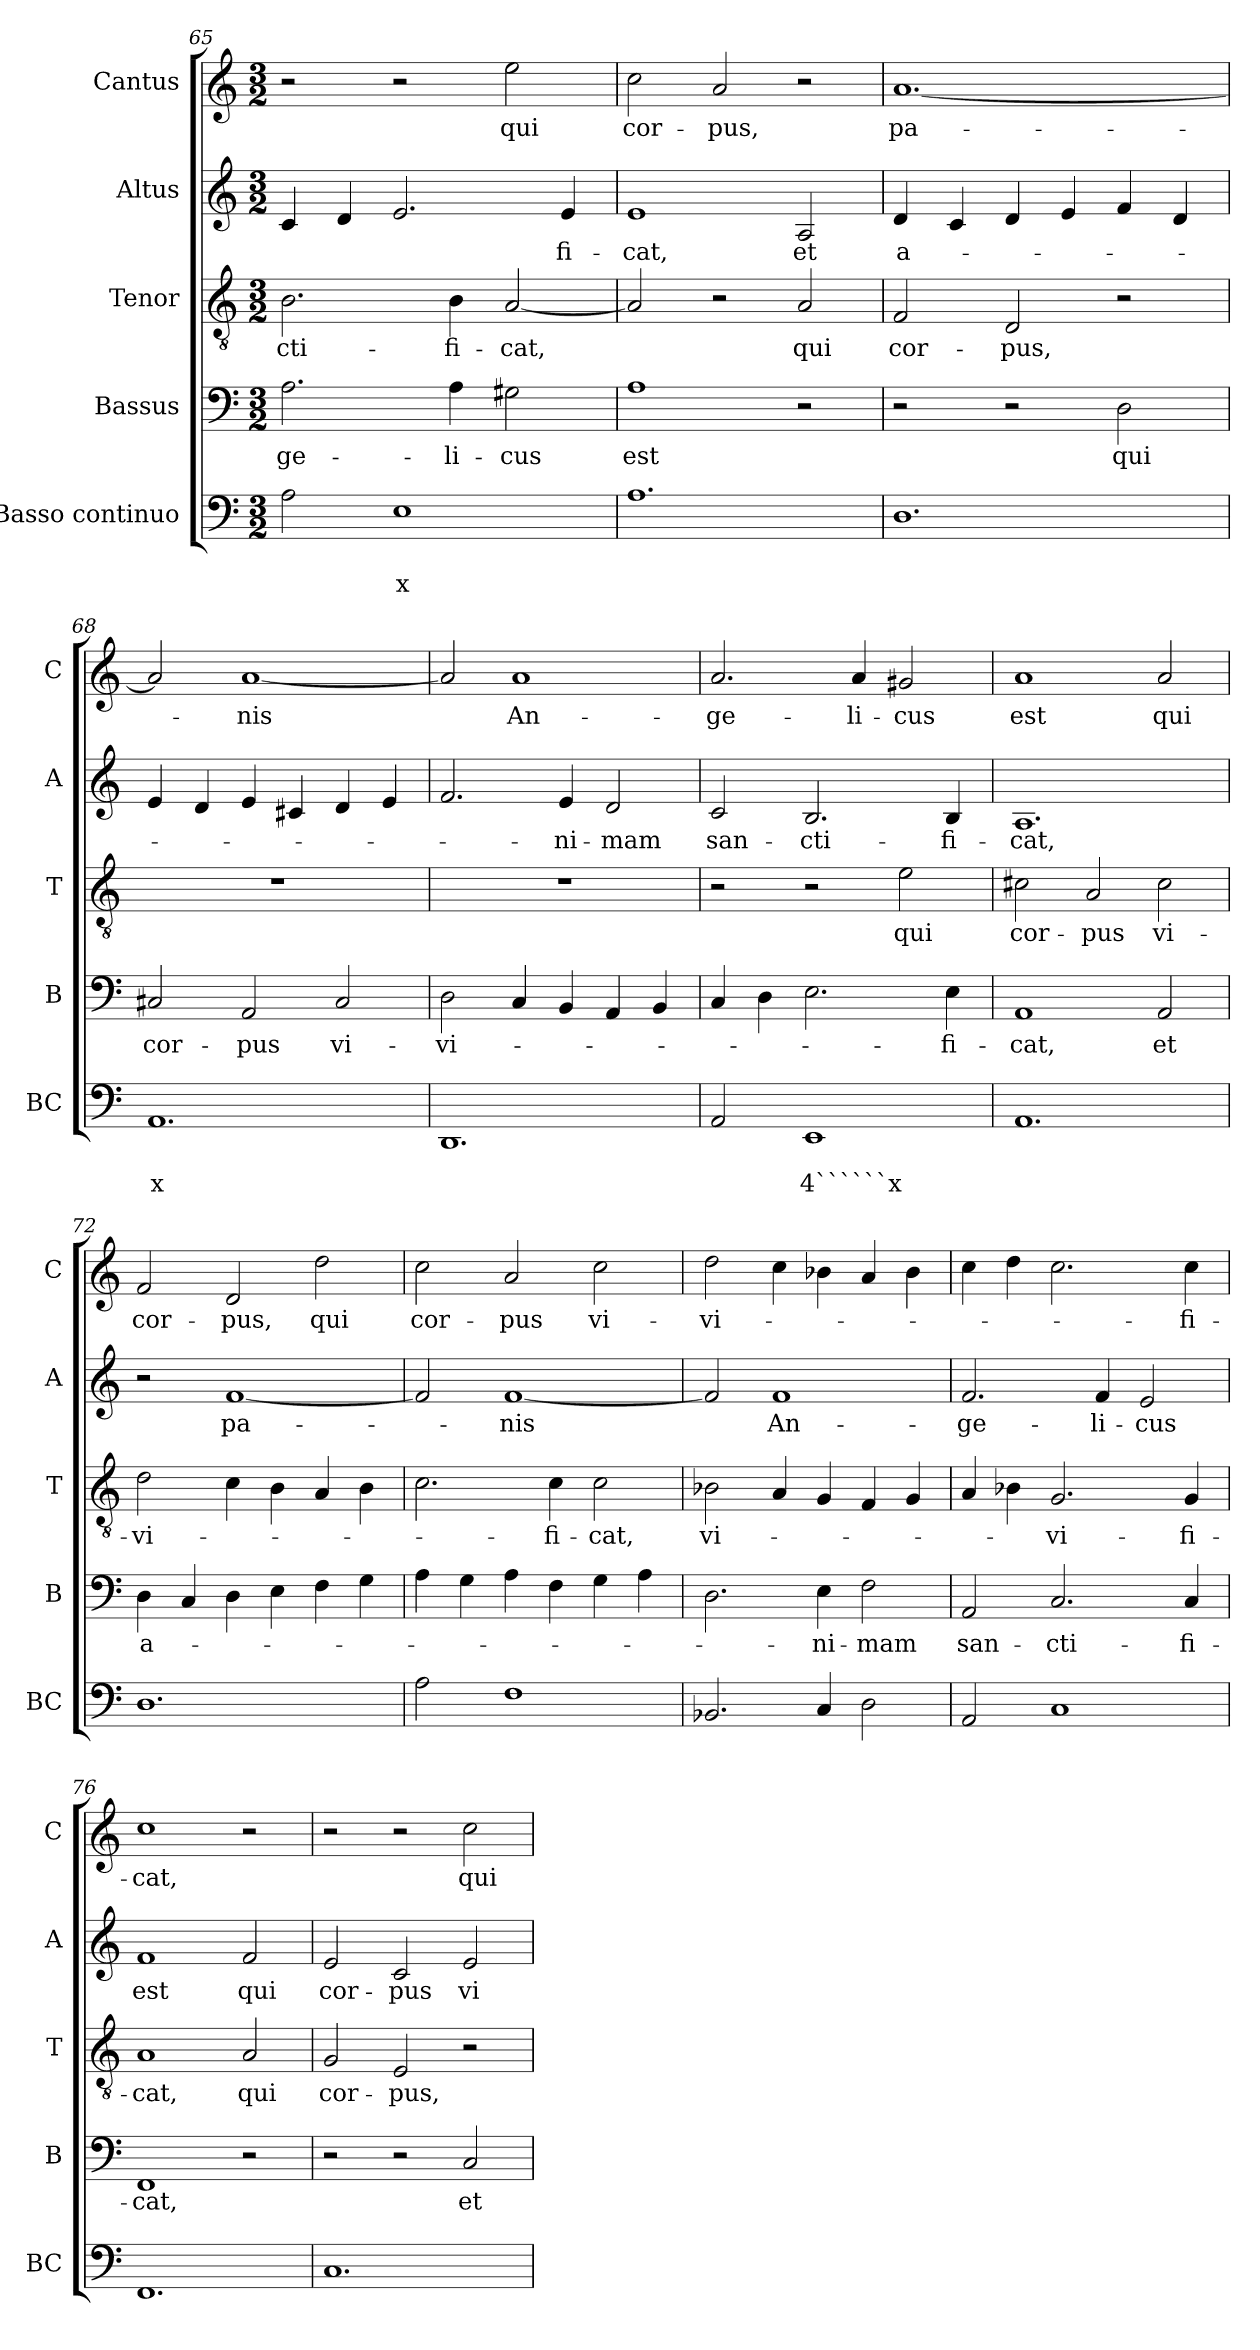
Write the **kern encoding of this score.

**kern	**text	**text	**kern	**text	**kern	**text	**kern	**text	**kern	**text
*part5	*part5	*part5	*part4	*part4	*part3	*part3	*part2	*part2	*part1	*part1
*staff5	*staff5	*staff5	*staff4	*staff4	*staff3	*staff3	*staff2	*staff2	*staff1	*staff1
*I"Basso continuo	*	*	*I"Bassus	*	*I"Tenor	*	*I"Altus	*	*I"Cantus	*
*I'BC	*	*	*I'B	*	*I'T	*	*I'A	*	*I'C	*
*clefF4	*	*	*clefF4	*	*clefGv2	*	*clefG2	*	*clefG2	*
*k[]	*	*	*k[]	*	*k[]	*	*k[]	*	*k[]	*
*C:	*	*	*C:	*	*C:	*	*C:	*	*C:	*
*M3/2	*	*	*M3/2	*	*M3/2	*	*M3/2	*	*M3/2	*
=65	=65	=65	=65	=65	=65	=65	=65	=65	=65	=65
!	!	!	!	!LO:LY:b	!	!LO:LY:b	!	!	!	!
2A\	.	.	2.A\	-ge-	2.B\	-cti-	4c/	.	2r	.
.	.	.	.	.	.	.	4d/	.	.	.
!	!	!LO:LY:b	!	!	!	!	!	!	!	!
1E	.	x	.	.	.	.	2.e/	.	2r	.
!	!	!	!	!LO:LY:b	!	!LO:LY:b	!	!	!	!
.	.	.	4A\	-li-	4B\	-fi-	.	.	.	.
!	!	!	!	!LO:LY:b	!	!LO:LY:b	!	!	!	!LO:LY:b
.	.	.	2G#X\	-cus	[2A/	-cat,	.	.	2ee\	qui
!	!	!	!	!	!	!	!	!LO:LY:b	!	!
.	.	.	.	.	.	.	4e/	-fi-	.	.
!!LO:LB:g=z
=66	=66	=66	=66	=66	=66	=66	=66	=66	=66	=66
!	!	!	!	!LO:LY:b	!	!	!	!LO:LY:b	!	!LO:LY:b
1.A	.	.	1A	est	2A/]	.	1e	-cat,	2cc\	cor-
!	!	!	!	!	!	!	!	!	!	!LO:LY:b
.	.	.	.	.	2r	.	.	.	2a/	-pus,
!	!	!	!	!	!	!LO:LY:b	!	!LO:LY:b	!	!
.	.	.	2r	.	2A/	qui	2A/	et	2r	.
=67	=67	=67	=67	=67	=67	=67	=67	=67	=67	=67
!	!	!	!	!	!	!LO:LY:b	!	!LO:LY:b	!	!LO:LY:b
1.D	.	.	2r	.	2F/	cor-	4d/	a-	[1.a	pa-
.	.	.	.	.	.	.	4c/	.	.	.
!	!	!	!	!	!	!LO:LY:b	!	!	!	!
.	.	.	2r	.	2D/	-pus,	4d/	.	.	.
.	.	.	.	.	.	.	4e/	.	.	.
!	!	!	!	!LO:LY:b	!	!	!	!	!	!
.	.	.	2D\	qui	2r	.	4f/	.	.	.
.	.	.	.	.	.	.	4d/	.	.	.
=68	=68	=68	=68	=68	=68	=68	=68	=68	=68	=68
!	!	!LO:LY:b	!	!LO:LY:b	!	!	!	!	!	!
1.AA	.	x	2C#X/	cor-	1.r	.	4e/	.	2a/]	.
.	.	.	.	.	.	.	4d/	.	.	.
!	!	!	!	!LO:LY:b	!	!	!	!	!	!LO:LY:b
.	.	.	2AA/	-pus	.	.	4e/	.	[1a	-nis
.	.	.	.	.	.	.	4c#X/	.	.	.
!	!	!	!	!LO:LY:b	!	!	!	!	!	!
.	.	.	2C#/	vi-	.	.	4d/	.	.	.
.	.	.	.	.	.	.	4e/	.	.	.
=69	=69	=69	=69	=69	=69	=69	=69	=69	=69	=69
!	!	!	!	!LO:LY:b	!	!	!	!	!	!
1.DD	.	.	2D\	-vi-	1.r	.	2.f/	.	2a/]	.
!	!	!	!	!	!	!	!	!	!	!LO:LY:b
.	.	.	4C/	.	.	.	.	.	1a	An-
!	!	!	!	!	!	!	!	!LO:LY:b	!	!
.	.	.	4BB/	.	.	.	4e/	-ni-	.	.
!	!	!	!	!	!	!	!	!LO:LY:b	!	!
.	.	.	4AA/	.	.	.	2d/	-mam	.	.
.	.	.	4BB/	.	.	.	.	.	.	.
=70	=70	=70	=70	=70	=70	=70	=70	=70	=70	=70
!	!	!	!	!	!	!	!	!LO:LY:b	!	!LO:LY:b
2AA/	.	.	4C/	.	2r	.	2c/	san-	2.a/	-ge-
.	.	.	4D\	.	.	.	.	.	.	.
!	!	!LO:LY:b	!	!	!	!	!	!LO:LY:b	!	!
1EE	.	4``````x	2.E\	.	2r	.	2.B/	-cti-	.	.
!	!	!	!	!	!	!	!	!	!	!LO:LY:b
.	.	.	.	.	.	.	.	.	4a/	-li-
!	!	!	!	!	!	!LO:LY:b	!	!	!	!LO:LY:b
.	.	.	.	.	2e\	qui	.	.	2g#X/	-cus
!	!	!	!	!LO:LY:b	!	!	!	!LO:LY:b	!	!
.	.	.	4E\	-fi-	.	.	4B/	-fi-	.	.
=71	=71	=71	=71	=71	=71	=71	=71	=71	=71	=71
!	!	!	!	!LO:LY:b	!	!LO:LY:b	!	!LO:LY:b	!	!LO:LY:b
1.AA	.	.	1AA	-cat,	2c#X\	cor-	1.A	-cat,	1a	est
!	!	!	!	!	!	!LO:LY:b	!	!	!	!
.	.	.	.	.	2A/	-pus	.	.	.	.
!	!	!	!	!LO:LY:b	!	!LO:LY:b	!	!	!	!LO:LY:b
.	.	.	2AA/	et	2c#\	vi-	.	.	2a/	qui
=72	=72	=72	=72	=72	=72	=72	=72	=72	=72	=72
!	!	!	!	!LO:LY:b	!	!LO:LY:b	!	!	!	!LO:LY:b
1.D	.	.	4D\	a-	2d\	-vi-	2r	.	2f/	cor-
.	.	.	4C/	.	.	.	.	.	.	.
!	!	!	!	!	!	!	!	!LO:LY:b	!	!LO:LY:b
.	.	.	4D\	.	4c\	.	[1f	pa-	2d/	-pus,
.	.	.	4E\	.	4B\	.	.	.	.	.
!	!	!	!	!	!	!	!	!	!	!LO:LY:b
.	.	.	4F\	.	4A/	.	.	.	2dd\	qui
.	.	.	4G\	.	4B\	.	.	.	.	.
!!LO:PB:g=z
=73	=73	=73	=73	=73	=73	=73	=73	=73	=73	=73
!	!	!	!	!	!	!	!	!	!	!LO:LY:b
2A\	.	.	4A\	.	2.c\	.	2f/]	.	2cc\	cor-
.	.	.	4G\	.	.	.	.	.	.	.
!	!	!	!	!	!	!	!	!LO:LY:b	!	!LO:LY:b
1F	.	.	4A\	.	.	.	[1f	-nis	2a/	-pus
!	!	!	!	!	!	!LO:LY:b	!	!	!	!
.	.	.	4F\	.	4c\	-fi-	.	.	.	.
!	!	!	!	!	!	!LO:LY:b	!	!	!	!LO:LY:b
.	.	.	4G\	.	2c\	-cat,	.	.	2cc\	vi-
.	.	.	4A\	.	.	.	.	.	.	.
=74	=74	=74	=74	=74	=74	=74	=74	=74	=74	=74
!	!	!	!	!	!	!LO:LY:b	!	!	!	!LO:LY:b
2.BB-X/	.	.	2.D\	.	2B-X\	vi-	2f/]	.	2dd\	-vi-
!	!	!	!	!	!	!	!	!LO:LY:b	!	!
.	.	.	.	.	4A/	.	1f	An-	4cc\	.
!	!	!	!	!LO:LY:b	!	!	!	!	!	!
4C/	.	.	4E\	-ni-	4G/	.	.	.	4b-X\	.
!	!	!	!	!LO:LY:b	!	!	!	!	!	!
2D\	.	.	2F\	-mam	4F/	.	.	.	4a/	.
.	.	.	.	.	4G/	.	.	.	4b-\	.
=75	=75	=75	=75	=75	=75	=75	=75	=75	=75	=75
!	!	!	!	!LO:LY:b	!	!	!	!LO:LY:b	!	!
2AA/	.	.	2AA/	san-	4A/	.	2.f/	-ge-	4cc\	.
.	.	.	.	.	4B-X\	.	.	.	4dd\	.
!	!	!	!	!LO:LY:b	!	!LO:LY:b	!	!	!	!
1C	.	.	2.C/	-cti-	2.G/	-vi-	.	.	2.cc\	.
!	!	!	!	!	!	!	!	!LO:LY:b	!	!
.	.	.	.	.	.	.	4f/	-li-	.	.
!	!	!	!	!	!	!	!	!LO:LY:b	!	!
.	.	.	.	.	.	.	2e/	-cus	.	.
!	!	!	!	!LO:LY:b	!	!LO:LY:b	!	!	!	!LO:LY:b
.	.	.	4C/	-fi-	4G/	-fi-	.	.	4cc\	-fi-
=76	=76	=76	=76	=76	=76	=76	=76	=76	=76	=76
!	!	!	!	!LO:LY:b	!	!LO:LY:b	!	!LO:LY:b	!	!LO:LY:b
1.FF	.	.	1FF	-cat,	1A	-cat,	1f	est	1cc	-cat,
!	!	!	!	!	!	!LO:LY:b	!	!LO:LY:b	!	!
.	.	.	2r	.	2A/	qui	2f/	qui	2r	.
=77	=77	=77	=77	=77	=77	=77	=77	=77	=77	=77
!	!	!	!	!	!	!LO:LY:b	!	!LO:LY:b	!	!
1.C	.	.	2r	.	2G/	cor-	2e/	cor-	2r	.
!	!	!	!	!	!	!LO:LY:b	!	!LO:LY:b	!	!
.	.	.	2r	.	2E/	-pus,	2c/	-pus	2r	.
!	!	!	!	!LO:LY:b	!	!	!	!LO:LY:b	!	!LO:LY:b
.	.	.	2C/	et	2r	.	2e/	vi-	2cc\	qui
=	=	=	=	=	=	=	=	=	=	=
*-	*-	*-	*-	*-	*-	*-	*-	*-	*-	*-
